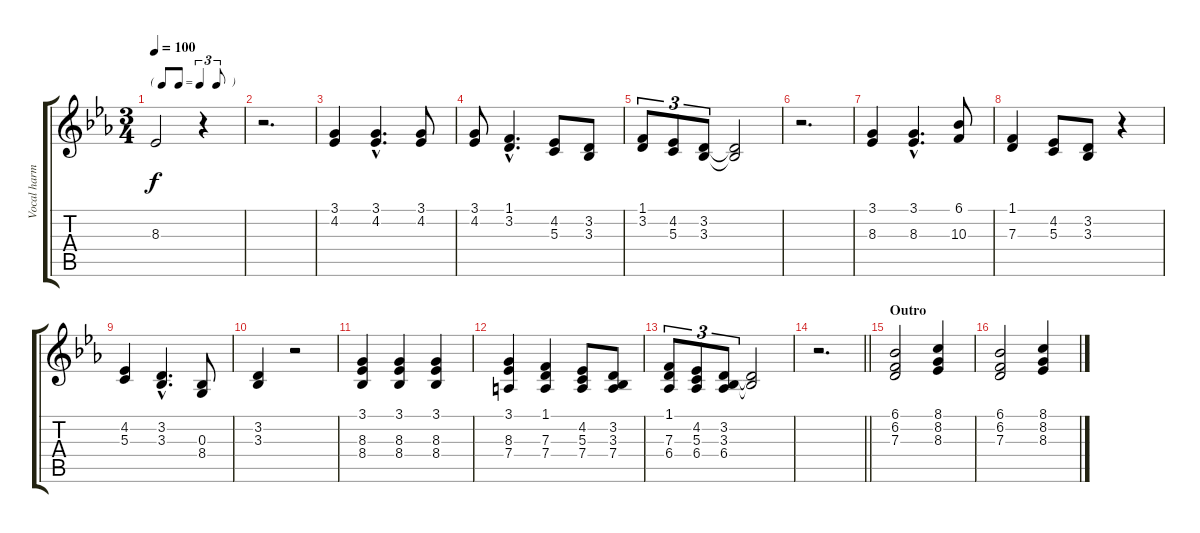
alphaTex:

\track ("Vocal harmonies" "Vocal harm") {instrument choiraahs}
\staff {score tabs}
\tuning (E4 B3 G3 D3 A2 E2) {hide}
\ts (3 4)
\tf triplet8th
\tempo 100
\clef g2
\ks eb
8.3.2{dy f} r.4 |
r.2{d} |
(3.1 4.2).4 (3.1{hac} 4.2{hac}).4{d} (3.1 4.2).8 |
(3.1 4.2).8 (1.1{hac} 3.2{hac}).4{d} (4.2 5.3).8 (3.2 3.3).8 |
(1.1 3.2).8{tu (3 2)} (4.2 5.3).8{tu (3 2)} (3.2 3.3).8{tu (3 2)} (3.2{t} 3.3{t}).2 |
r.2{d} |
(3.1 8.3).4 (3.1{hac} 8.3{hac}).4{d} (6.1 10.3).8 |
(1.1 7.3).4 (4.2 5.3).8 (3.2 3.3).8 r.4 |
(4.2 5.3).4 (3.2{hac} 3.3{hac}).4{d} (0.3 8.4).8 |
(3.2 3.3).4 r.2 |
(3.1 8.3 8.4).4 (3.1 8.3 8.4).4 (3.1 8.3 8.4).4 |
(3.1 8.3 7.4).4 (1.1 7.3 7.4).4 (4.2 5.3 7.4).8 (3.2 3.3 7.4).8 |
(1.1 7.3 6.4).8{tu (3 2)} (4.2 5.3 6.4).8{tu (3 2)} (3.2 3.3 6.4).8{tu (3 2)} (3.2{t} 3.3{t}).2 |
\barLineRight lightlight
r.2{d} |
\section ("" "Outro")
(6.1 6.2 7.3).2 (8.1 8.2 8.3).4 |
(6.1 6.2 7.3).2 (8.1 8.2 8.3).4
